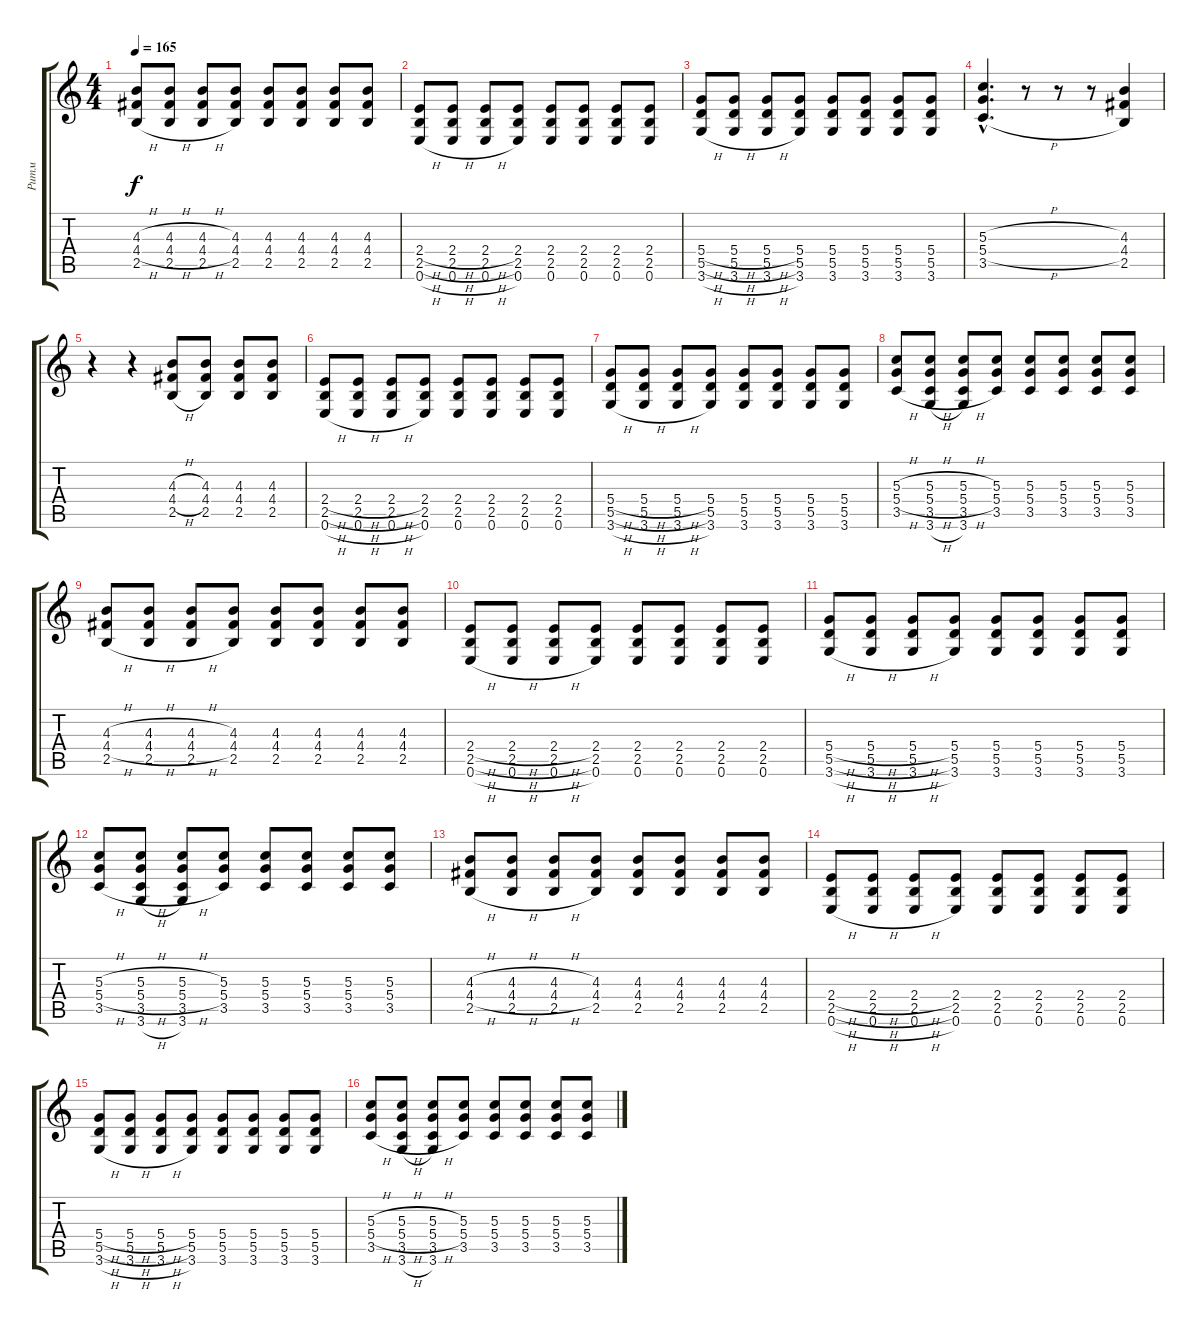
\track ("Ритм" "Ритм") {instrument overdrivenguitar}
\staff {score tabs}
\tuning (E4 B3 G3 D3 A2 E2) {hide}
\ts (4 4)
\tempo 165
\clef g2
\ks c
(4.3{h} 4.4{h} 2.5{h}).8{dy f} (4.3{h} 4.4{h} 2.5{h}).8 (4.3{h} 4.4{h} 2.5{h}).8 (4.3 4.4 2.5).8 (4.3 4.4 2.5).8 (4.3 4.4 2.5).8 (4.3 4.4 2.5).8 (4.3 4.4 2.5).8 |
(2.4{h} 2.5{h} 0.6{h}).8 (2.4{h} 2.5{h} 0.6{h}).8 (2.4{h} 2.5{h} 0.6{h}).8 (2.4 2.5 0.6).8 (2.4 2.5 0.6).8 (2.4 2.5 0.6).8 (2.4 2.5 0.6).8 (2.4 2.5 0.6).8 |
(5.4{h} 5.5{h} 3.6{h}).8 (5.4{h} 5.5{h} 3.6{h}).8 (5.4{h} 5.5{h} 3.6{h}).8 (5.4 5.5 3.6).8 (5.4 5.5 3.6).8 (5.4 5.5 3.6).8 (5.4 5.5 3.6).8 (5.4 5.5 3.6).8 |
(5.3{h hac} 5.4{h hac} 3.5{h hac}).4{d} r.8 r.8 r.8 (4.3 4.4 2.5).4 |
r.4 r.4 (4.3{h} 4.4{h} 2.5{h}).8 (4.3 4.4 2.5).8 (4.3 4.4 2.5).8 (4.3 4.4 2.5).8 |
(2.4{h} 2.5{h} 0.6{h}).8 (2.4{h} 2.5{h} 0.6{h}).8 (2.4{h} 2.5{h} 0.6{h}).8 (2.4 2.5 0.6).8 (2.4 2.5 0.6).8 (2.4 2.5 0.6).8 (2.4 2.5 0.6).8 (2.4 2.5 0.6).8 |
(5.4{h} 5.5{h} 3.6{h}).8 (5.4{h} 5.5{h} 3.6{h}).8 (5.4{h} 5.5{h} 3.6{h}).8 (5.4 5.5 3.6).8 (5.4 5.5 3.6).8 (5.4 5.5 3.6).8 (5.4 5.5 3.6).8 (5.4 5.5 3.6).8 |
(5.3{h} 5.4{h} 3.5{h}).8 (5.3{h} 5.4{h} 3.5{h} 3.6{h}).8 (5.3{h} 5.4{h} 3.5{h} 3.6).8 (5.3 5.4 3.5).8 (5.3 5.4 3.5).8 (5.3 5.4 3.5).8 (5.3 5.4 3.5).8 (5.3 5.4 3.5).8 |
(4.3{h} 4.4{h} 2.5{h}).8 (4.3{h} 4.4{h} 2.5{h}).8 (4.3{h} 4.4{h} 2.5{h}).8 (4.3 4.4 2.5).8 (4.3 4.4 2.5).8 (4.3 4.4 2.5).8 (4.3 4.4 2.5).8 (4.3 4.4 2.5).8 |
(2.4{h} 2.5{h} 0.6{h}).8 (2.4{h} 2.5{h} 0.6{h}).8 (2.4{h} 2.5{h} 0.6{h}).8 (2.4 2.5 0.6).8 (2.4 2.5 0.6).8 (2.4 2.5 0.6).8 (2.4 2.5 0.6).8 (2.4 2.5 0.6).8 |
(5.4{h} 5.5{h} 3.6{h}).8 (5.4{h} 5.5{h} 3.6{h}).8 (5.4{h} 5.5{h} 3.6{h}).8 (5.4 5.5 3.6).8 (5.4 5.5 3.6).8 (5.4 5.5 3.6).8 (5.4 5.5 3.6).8 (5.4 5.5 3.6).8 |
(5.3{h} 5.4{h} 3.5{h}).8 (5.3{h} 5.4{h} 3.5{h} 3.6{h}).8 (5.3{h} 5.4{h} 3.5{h} 3.6).8 (5.3 5.4 3.5).8 (5.3 5.4 3.5).8 (5.3 5.4 3.5).8 (5.3 5.4 3.5).8 (5.3 5.4 3.5).8 |
(4.3{h} 4.4{h} 2.5{h}).8 (4.3{h} 4.4{h} 2.5{h}).8 (4.3{h} 4.4{h} 2.5{h}).8 (4.3 4.4 2.5).8 (4.3 4.4 2.5).8 (4.3 4.4 2.5).8 (4.3 4.4 2.5).8 (4.3 4.4 2.5).8 |
(2.4{h} 2.5{h} 0.6{h}).8 (2.4{h} 2.5{h} 0.6{h}).8 (2.4{h} 2.5{h} 0.6{h}).8 (2.4 2.5 0.6).8 (2.4 2.5 0.6).8 (2.4 2.5 0.6).8 (2.4 2.5 0.6).8 (2.4 2.5 0.6).8 |
(5.4{h} 5.5{h} 3.6{h}).8 (5.4{h} 5.5{h} 3.6{h}).8 (5.4{h} 5.5{h} 3.6{h}).8 (5.4 5.5 3.6).8 (5.4 5.5 3.6).8 (5.4 5.5 3.6).8 (5.4 5.5 3.6).8 (5.4 5.5 3.6).8 |
(5.3{h} 5.4{h} 3.5{h}).8 (5.3{h} 5.4{h} 3.5{h} 3.6{h}).8 (5.3{h} 5.4{h} 3.5{h} 3.6).8 (5.3 5.4 3.5).8 (5.3 5.4 3.5).8 (5.3 5.4 3.5).8 (5.3 5.4 3.5).8 (5.3 5.4 3.5).8
